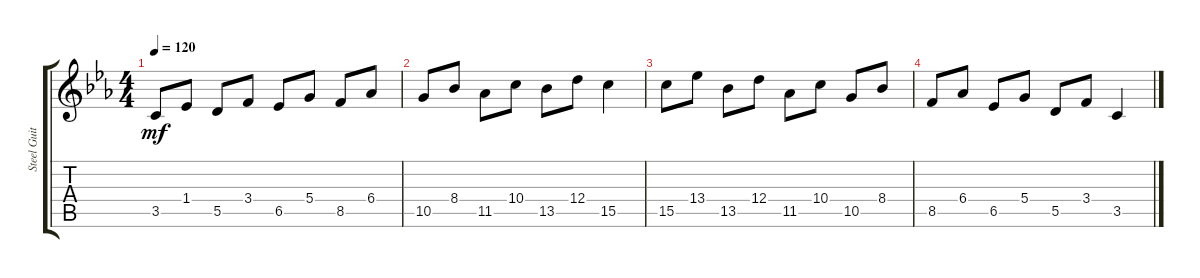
\track ("Steel Guitar" "Steel Guit") {instrument acousticguitarsteel}
\staff {score tabs}
\tuning (E4 B3 G3 D3 A2 E2) {hide}
\ts (4 4)
\tempo 120
\clef g2
\ks cminor
3.5.8{dy mf instrument acousticguitarsteel} 1.4.8 5.5.8 3.4.8 6.5.8 5.4.8 8.5.8 6.4.8 |
10.5.8 8.4.8 11.5.8 10.4.8 13.5.8 12.4.8 15.5.4 |
15.5.8 13.4.8 13.5.8 12.4.8 11.5.8 10.4.8 10.5.8 8.4.8 |
8.5.8 6.4.8 6.5.8 5.4.8 5.5.8 3.4.8 3.5.4
